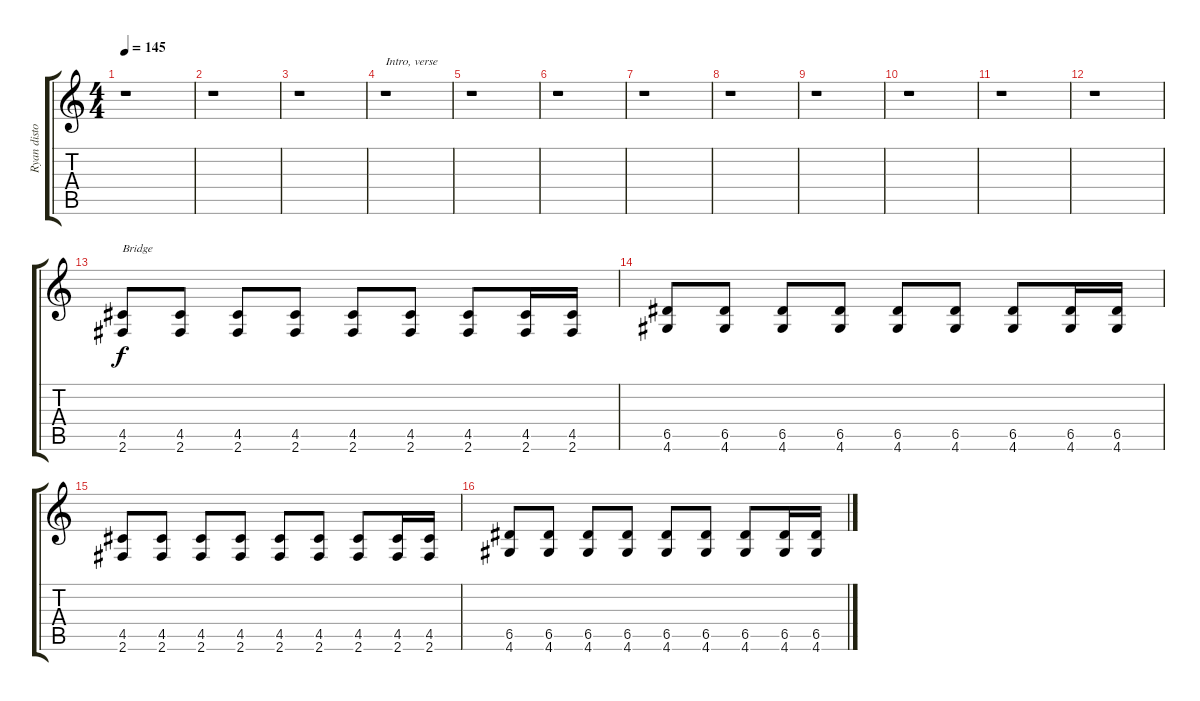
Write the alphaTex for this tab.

\track ("Ryan distortion" "Ryan disto") {instrument distortionguitar}
\staff {score tabs}
\tuning (E4 B3 G3 D3 A2 E2) {hide}
\ts (4 4)
\tempo 145
\clef g2
\ks c
r.1{txt "" dy f instrument distortionguitar} |
r.1 |
r.1 |
r.1{txt "Intro, verse"} |
r.1 |
r.1 |
r.1 |
r.1 |
r.1 |
r.1 |
r.1 |
r.1 |
(4.5 2.6).8{txt "Bridge"} (4.5 2.6).8 (4.5 2.6).8 (4.5 2.6).8 (4.5 2.6).8 (4.5 2.6).8 (4.5 2.6).8 (4.5 2.6).16 (4.5 2.6).16 |
(6.5 4.6).8 (6.5 4.6).8 (6.5 4.6).8 (6.5 4.6).8 (6.5 4.6).8 (6.5 4.6).8 (6.5 4.6).8 (6.5 4.6).16 (6.5 4.6).16 |
(4.5 2.6).8 (4.5 2.6).8 (4.5 2.6).8 (4.5 2.6).8 (4.5 2.6).8 (4.5 2.6).8 (4.5 2.6).8 (4.5 2.6).16 (4.5 2.6).16 |
(6.5 4.6).8 (6.5 4.6).8 (6.5 4.6).8 (6.5 4.6).8 (6.5 4.6).8 (6.5 4.6).8 (6.5 4.6).8 (6.5 4.6).16 (6.5 4.6).16
